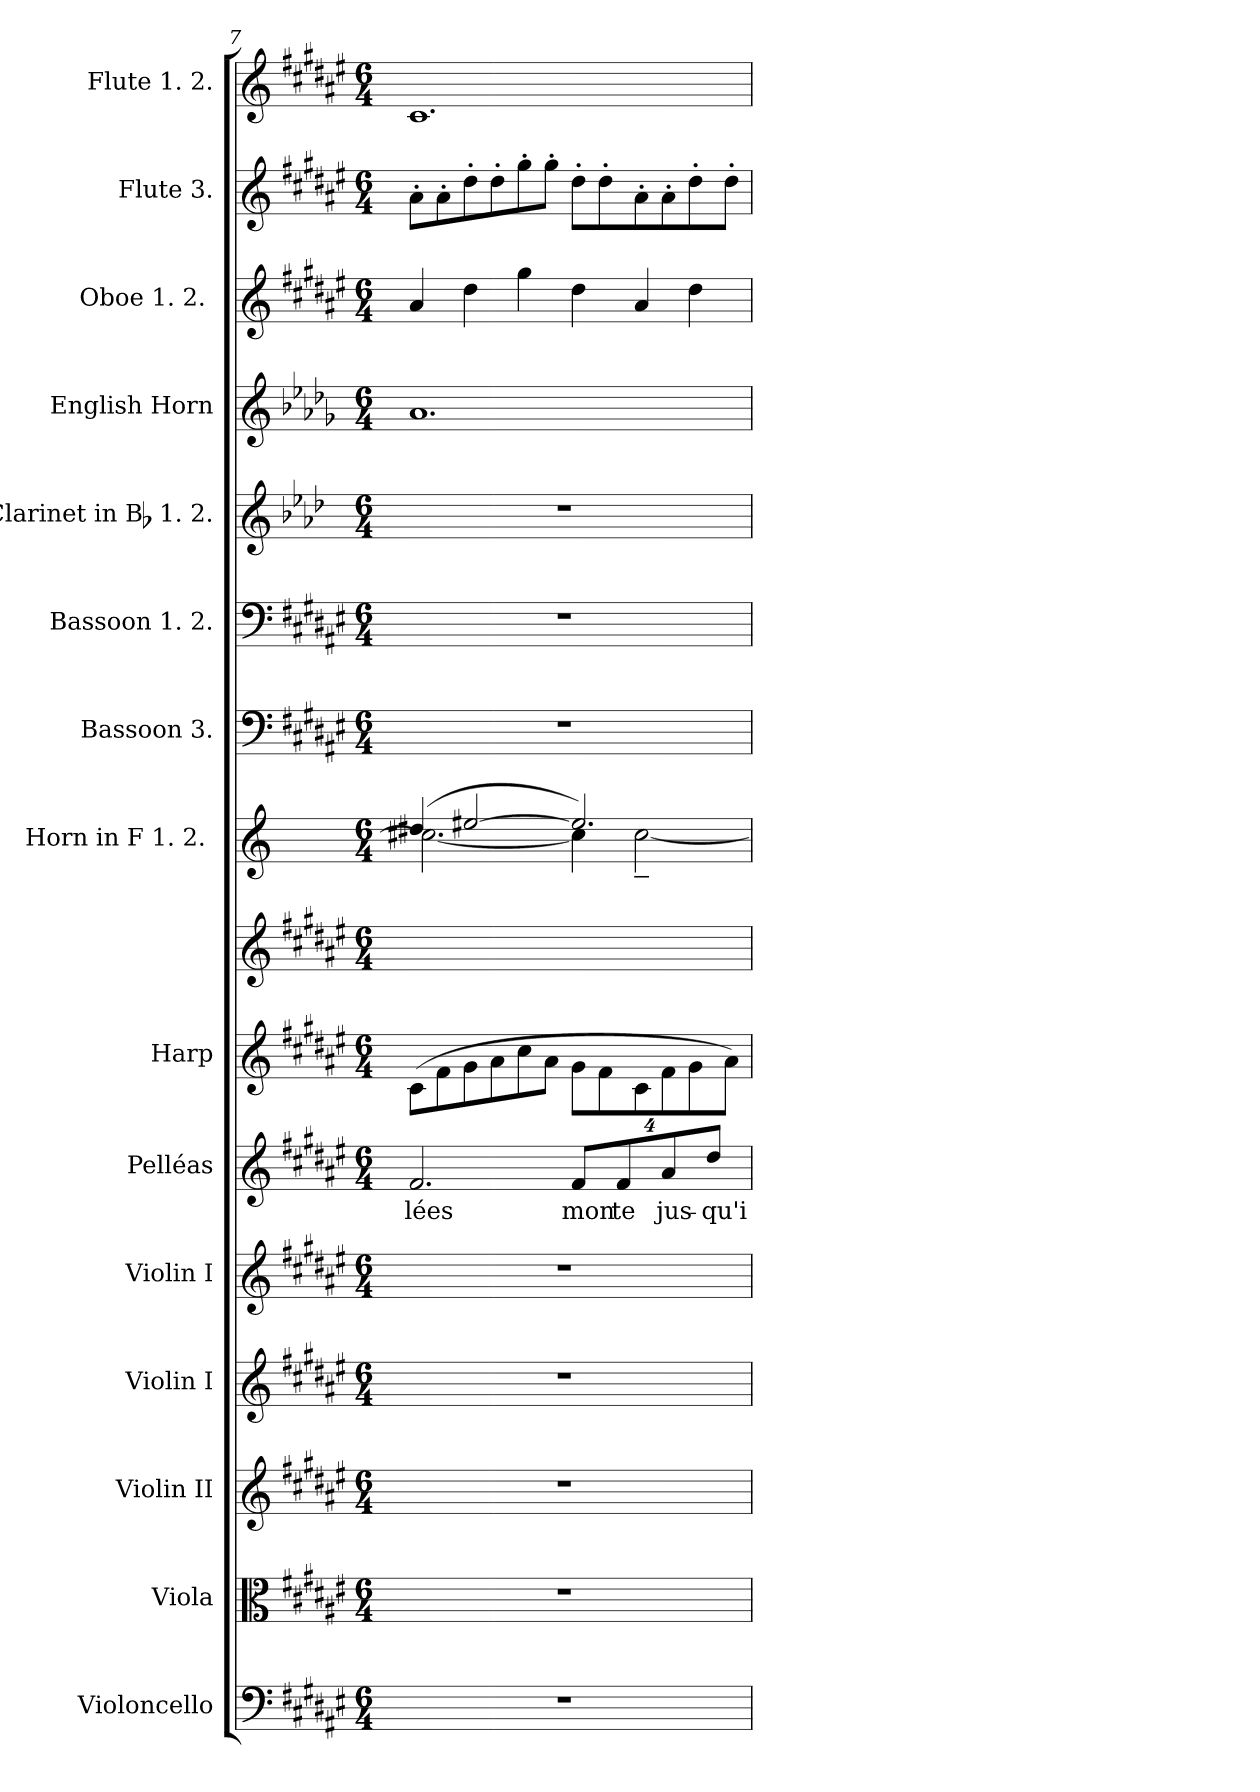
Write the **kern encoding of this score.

**kern	**kern	**kern	**kern	**kern	**kern	**text	**kern	**kern	**kern	**kern	**kern	**kern	**kern	**kern	**kern	**kern
*part15	*part14	*part13	*part12	*part11	*part10	*part10	*part9	*part9	*part8	*part7	*part6	*part5	*part4	*part3	*part2	*part1
*staff16	*staff15	*staff14	*staff13	*staff12	*staff11	*staff11	*staff10	*staff9	*staff8	*staff7	*staff6	*staff5	*staff4	*staff3	*staff2	*staff1
*I"Violoncello	*I"Viola	*I"Violin II	*I"Violin I	*I"Violin I	*I"Pelléas	*	*I"Harp	*	*I"Horn in F 1. 2. 	*I"Bassoon 3.	*I"Bassoon 1. 2.	*I"Clarinet in Bb 1. 2.	*I"English Horn	*I"Oboe 1. 2. 	*I"Flute 3.	*I"Flute 1. 2.
*I'Vc.	*I'Vla.	*I'Vln. II	*I'Vln. I	*I'Vln. I	*I'P.	*	*I'Hp.	*	*I'Hn.1.2.	*I'Bsn.3.	*I'Bsn.1.2.	*I'Cl.1.2.	*	*I'Ob.1.2.	*I'Fl.3.	*I'Fl.1.2.
*clefF4	*clefC3	*clefG2	*clefG2	*clefG2	*clefG2	*	*clefG2	*clefG2	*clefG2	*clefF4	*clefF4	*clefG2	*clefG2	*clefG2	*clefG2	*clefG2
*	*	*	*	*	*ITrd7c12	*	*	*	*ITrd4c7	*	*	*ITrd1c2	*ITrd4c7	*	*	*
*k[f#c#g#d#a#e#]	*k[f#c#g#d#a#e#]	*k[f#c#g#d#a#e#]	*k[f#c#g#d#a#e#]	*k[f#c#g#d#a#e#]	*k[f#c#g#d#a#e#]	*	*k[f#c#g#d#a#e#]	*k[f#c#g#d#a#e#]	*k[b-]	*k[f#c#g#d#a#e#]	*k[f#c#g#d#a#e#]	*k[b-e-a-d-g-c-]	*k[b-e-a-d-g-c-]	*k[f#c#g#d#a#e#]	*k[f#c#g#d#a#e#]	*k[f#c#g#d#a#e#]
*F#:	*F#:	*F#:	*F#:	*F#:	*F#:	*	*F#:	*F#:	*F:	*F#:	*F#:	*G-:	*G-:	*F#:	*F#:	*F#:
*M6/4	*M6/4	*M6/4	*M6/4	*M6/4	*M6/4	*	*M6/4	*M6/4	*M6/4	*M6/4	*M6/4	*M6/4	*M6/4	*M6/4	*M6/4	*M6/4
=7	=7	=7	=7	=7	=7	=7	=7	=7	=7	=7	=7	=7	=7	=7	=7	=7
*	*	*	*	*	*	*	*	*	*^	*	*	*	*	*	*	*
1.r	1.r	1.r	1.r	1.r	2.F#	-lées	(8c#/L	1.ryy	(4g#X	2.f#X_	1.r	1.r	1.r	1.d-i	4a#	8a#'L	1.c#i
.	.	.	.	.	.	.	8f#	.	.	.	.	.	.	.	.	8a#'	.
.	.	.	.	.	.	.	8g#\	.	[2a#X	.	.	.	.	.	4dd#	8dd#'	.
.	.	.	.	.	.	.	8a#\	.	.	.	.	.	.	.	.	8dd#'	.
.	.	.	.	.	.	.	8cc#\	.	.	.	.	.	.	.	4gg#	8gg#'	.
.	.	.	.	.	.	.	8a#\J	.	.	.	.	.	.	.	.	8gg#'J	.
.	.	.	.	.	16%3F#/L	mon	8g#/L	.	2.a#])	4f#]	.	.	.	.	4dd#	8dd#'L	.
.	.	.	.	.	.	.	8f#	.	.	.	.	.	.	.	.	8dd#'	.
.	.	.	.	.	16%3F#/	te	.	.	.	.	.	.	.	.	.	.	.
.	.	.	.	.	.	.	8c#	.	.	[2f#~	.	.	.	.	4a#	8a#'	.
.	.	.	.	.	16%3A#/	jus-	8f#	.	.	.	.	.	.	.	.	8a#'	.
.	.	.	.	.	.	.	8g#\	.	.	.	.	.	.	.	4dd#	8dd#'	.
.	.	.	.	.	16%3d#/J	qu'i	.	.	.	.	.	.	.	.	.	.	.
.	.	.	.	.	.	.	8a#\J)	.	.	.	.	.	.	.	.	8dd#'J	.
*	*	*	*	*	*	*	*	*	*v	*v	*	*	*	*	*	*	*
=	=	=	=	=	=	=	=	=	=	=	=	=	=	=	=	=
*-	*-	*-	*-	*-	*-	*-	*-	*-	*-	*-	*-	*-	*-	*-	*-	*-
